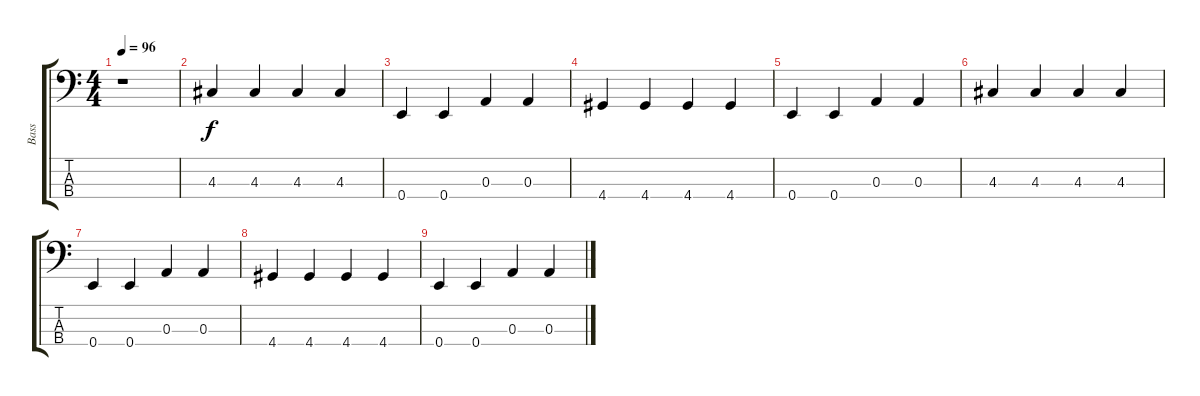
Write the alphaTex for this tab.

\track ("Bass" "Bass") {instrument fretlessbass}
\staff {score tabs}
\tuning (G2 D2 A1 E1) {hide}
\ts (4 4)
\tempo 96
\clef f4
\ks c
r.1{dy f} |
4.3.4 4.3.4 4.3.4 4.3.4 |
0.4.4 0.4.4 0.3.4 0.3.4 |
4.4.4 4.4.4 4.4.4 4.4.4 |
0.4.4 0.4.4 0.3.4 0.3.4 |
4.3.4 4.3.4 4.3.4 4.3.4 |
0.4.4 0.4.4 0.3.4 0.3.4 |
4.4.4 4.4.4 4.4.4 4.4.4 |
0.4.4 0.4.4 0.3.4 0.3.4
